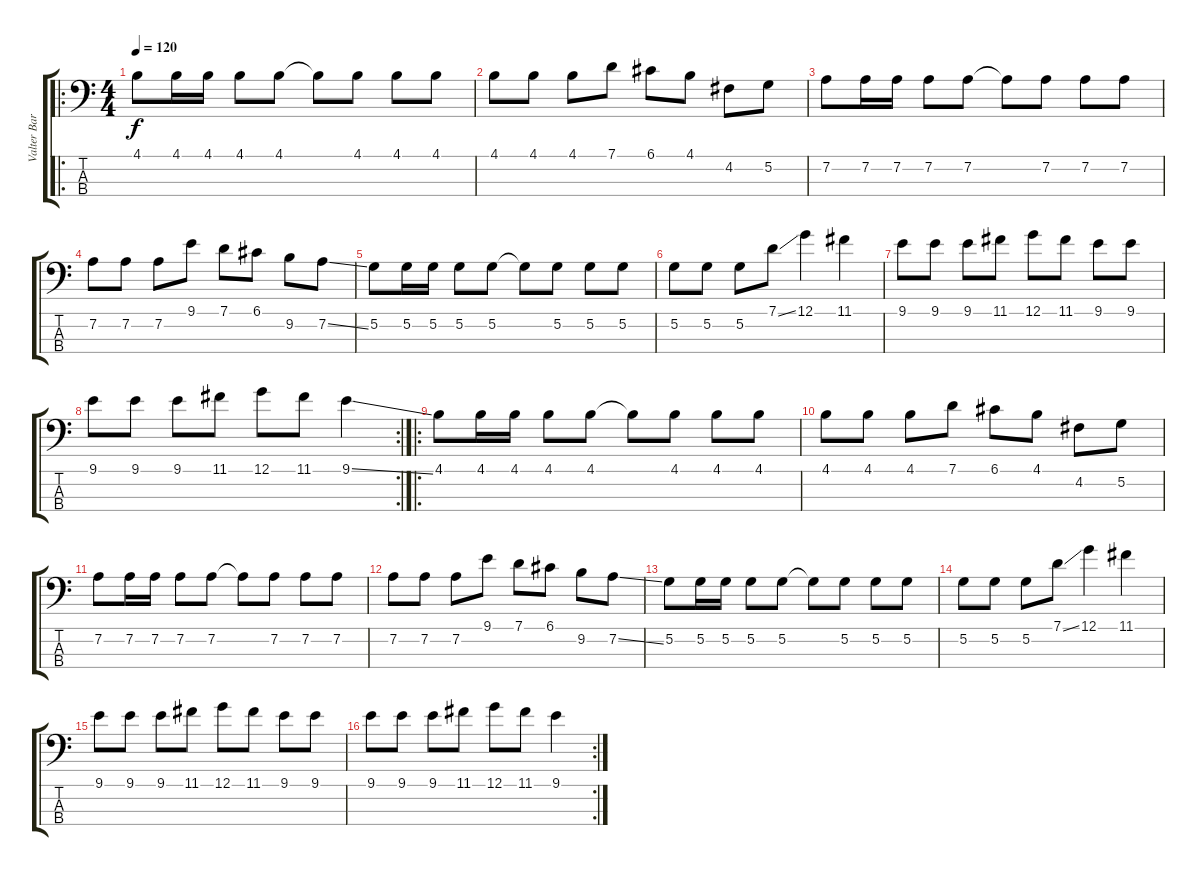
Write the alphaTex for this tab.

\track ("Valter Barros" "Valter Bar") {instrument electricbassfinger}
\staff {score tabs}
\tuning (G2 D2 A1 E1) {hide}
\ro
\ts (4 4)
\tempo 120
\clef f4
\ks c
4.1.8{dy f} 4.1.16 4.1.16 4.1.8 4.1.8 4.1{t}.8 4.1.8 4.1.8 4.1.8 |
4.1.8 4.1.8 4.1.8 7.1.8 6.1.8 4.1.8 4.2.8 5.2.8 |
7.2.8 7.2.16 7.2.16 7.2.8 7.2.8 7.2{t}.8 7.2.8 7.2.8 7.2.8 |
7.2.8 7.2.8 7.2.8 9.1.8 7.1.8 6.1.8 9.2.8 7.2{ss}.8 |
5.2.8 5.2.16 5.2.16 5.2.8 5.2.8 5.2{t}.8 5.2.8 5.2.8 5.2.8 |
5.2.8 5.2.8 5.2.8 7.1{ss}.8 12.1.4 11.1.4 |
9.1.8 9.1.8 9.1.8 11.1.8 12.1.8 11.1.8 9.1.8 9.1.8 |
\rc 2
9.1.8 9.1.8 9.1.8 11.1.8 12.1.8 11.1.8 9.1{ss}.4 |
\ro
4.1.8 4.1.16 4.1.16 4.1.8 4.1.8 4.1{t}.8 4.1.8 4.1.8 4.1.8 |
4.1.8 4.1.8 4.1.8 7.1.8 6.1.8 4.1.8 4.2.8 5.2.8 |
7.2.8 7.2.16 7.2.16 7.2.8 7.2.8 7.2{t}.8 7.2.8 7.2.8 7.2.8 |
7.2.8 7.2.8 7.2.8 9.1.8 7.1.8 6.1.8 9.2.8 7.2{ss}.8 |
5.2.8 5.2.16 5.2.16 5.2.8 5.2.8 5.2{t}.8 5.2.8 5.2.8 5.2.8 |
5.2.8 5.2.8 5.2.8 7.1{ss}.8 12.1.4 11.1.4 |
9.1.8 9.1.8 9.1.8 11.1.8 12.1.8 11.1.8 9.1.8 9.1.8 |
\rc 2
9.1.8 9.1.8 9.1.8 11.1.8 12.1.8 11.1.8 9.1{ss}.4
